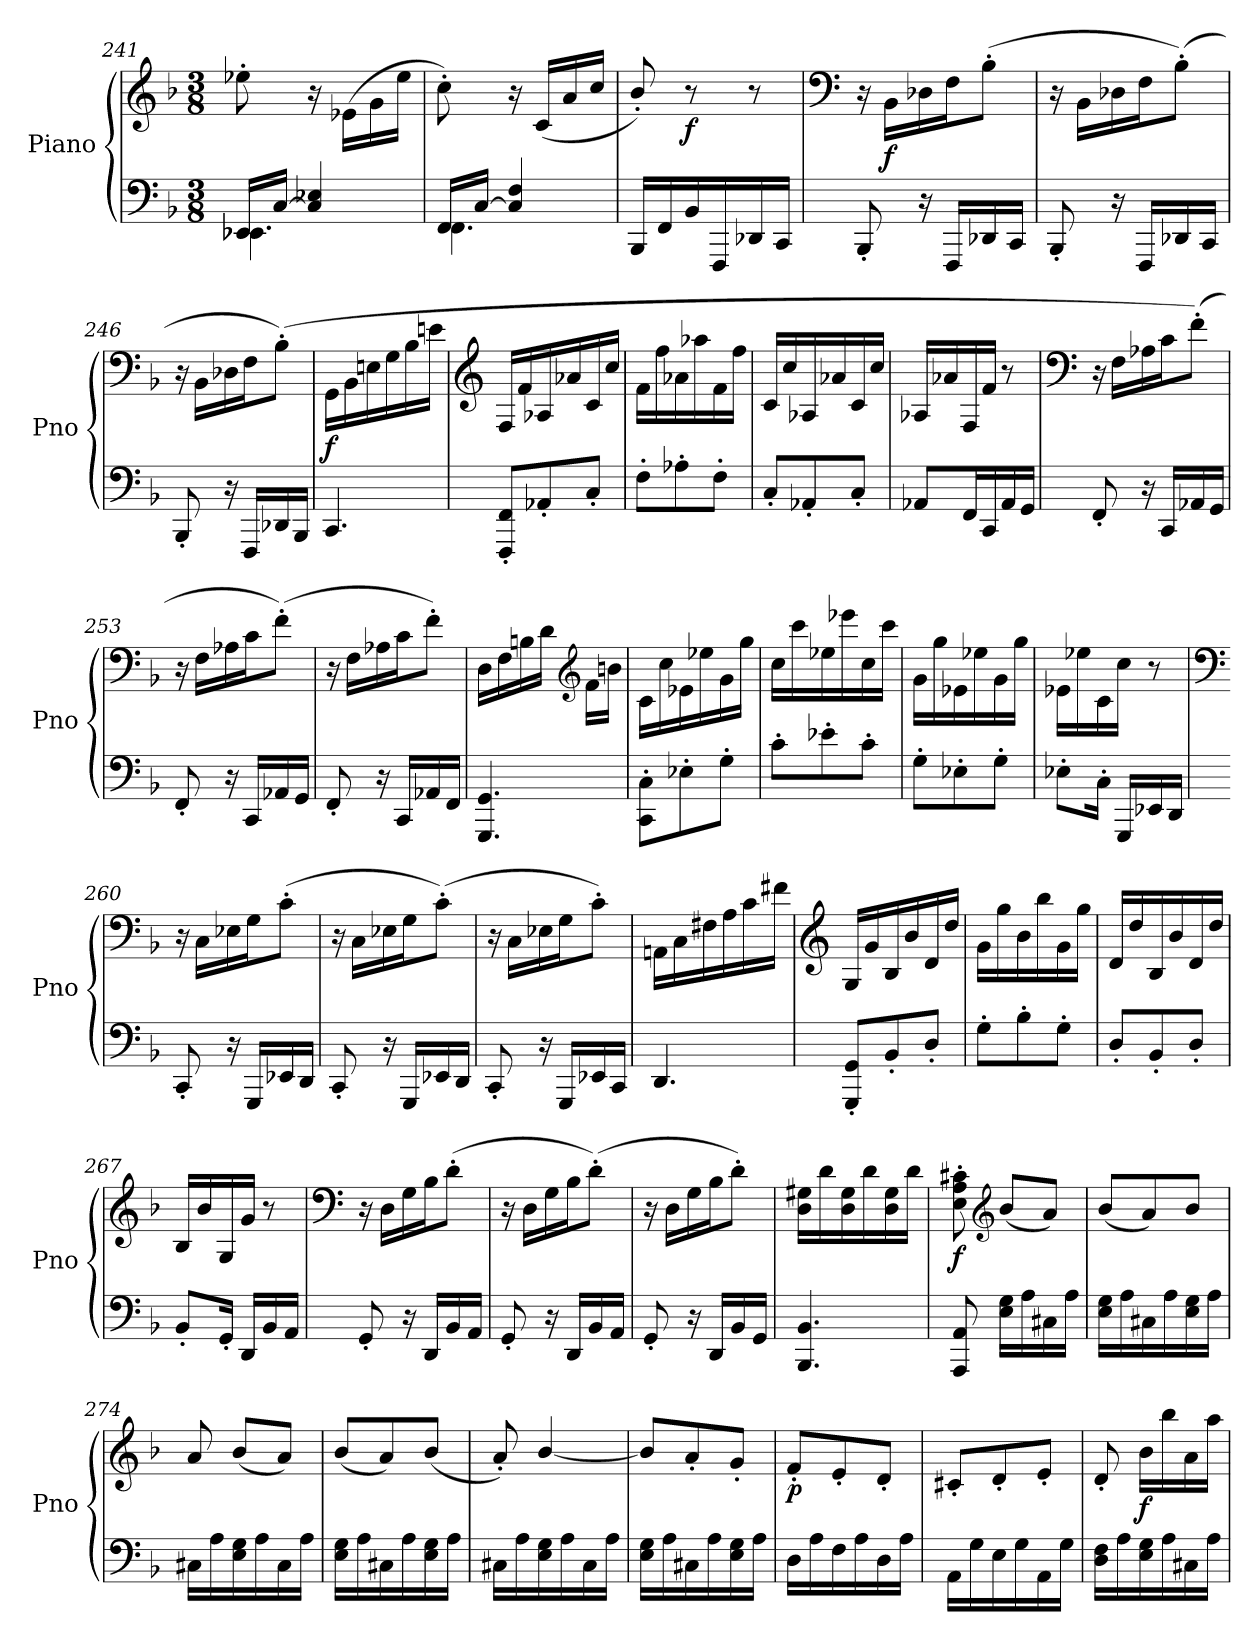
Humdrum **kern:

**kern	**kern	**dynam
*part1	*part1	*part1
*staff2	*staff1	*staff1/2
*I"Piano	*	*
*I'Pno	*	*
*clefF4	*clefG2	*
*k[b-]	*k[b-]	*
*d:	*d:	*
*M3/8	*M3/8	*
=241	=241	=241
*^	*	*
16EE-X/LL	4.EE-\	8ee-X'\	.
[16C/JJ	.	.	.
4C/] 4E-X/	.	16r	.
.	.	(>16e-X\LL	.
.	.	16g\	.
.	.	16ee-\JJ	.
=242	=242	=242	=242
16FF/LL	4.FF\	8cc'\)	.
[16C/JJ	.	.	.
4C/] 4F/	.	16r	.
.	.	(<16c/LL	.
.	.	16a/	.
.	.	16cc/JJ	.
*v	*v	*	*
=243	=243	=243
16BBB-/LL	8b-'/)	.
16FF/	.	.
!	!	!LO:DY:b
16BB-/	8r	f
16FFF/	.	.
16DD-X/	8r	.
16CC/JJ	.	.
=244	=244	=244
*	*clefF4	*
8BBB-'/	16r	.
!	!	!LO:DY:b
.	16BB-\LL	f
16r	16D-X\	.
16FFF/LL	16F\J	.
16DD-X/	(>8B-'\J	.
16CC/JJ	.	.
!!LO:LB:g=z
=245	=245	=245
8BBB-'/	16r	.
.	16BB-\LL	.
16r	16D-X\	.
16FFF/LL	16F\J	.
16DD-X/	(>8B-'\J)	.
16CC/JJ	.	.
=246	=246	=246
8BBB-'/	16r	.
.	16BB-\LL	.
16r	16D-X\	.
16FFF/LL	16F\J	.
16DD-X/	(>8B-'\J)	.
16BBB-/JJ	.	.
=247	=247	=247
!	!	!LO:DY:b
4.CC/	16GG\LL	f
.	16BB-\	.
.	16En\	.
.	16G\	.
.	16B-\	.
.	16en\JJ	.
=248	=248	=248
*	*clefG2	*
8FFF/' 8FF/'L	16F/LL	.
.	16f/	.
8AA-X'/	16A-X/	.
.	16a-X/	.
8C'/J	16c/	.
.	16cc/JJ	.
=249	=249	=249
8F'\L	16f\LL	.
.	16ff\	.
8A-X'\	16a-X\	.
.	16aa-X\	.
8F'\J	16f\	.
.	16ff\JJ	.
=250	=250	=250
8C'/L	16c/LL	.
.	16cc/	.
8AA-X'/	16A-X/	.
.	16a-X/	.
8C'/J	16c/	.
.	16cc/JJ	.
!!LO:PB:g=z
=251	=251	=251
8AA-X/L	16A-X/LL	.
.	16a-X/	.
16FF/L	16F/	.
16CC/	16f/JJ	.
16AA-/	8r	.
16GG/JJ	.	.
=252	=252	=252
*	*clefF4	*
8FF'/	16r	.
.	16F\LL	.
16r	16A-X\	.
16CC/LL	16c\J	.
16AA-X/	(>8f'\J)	.
16GG/JJ	.	.
=253	=253	=253
8FF'/	16r	.
.	16F\LL	.
16r	16A-X\	.
16CC/LL	16c\J	.
16AA-X/	(>8f'\J)	.
16GG/JJ	.	.
=254	=254	=254
8FF'/	16r	.
.	16F\LL	.
16r	16A-X\	.
16CC/LL	16c\J	.
16AA-X/	8f'\J)	.
16FF/JJ	.	.
=255	=255	=255
4.GGG/ 4.GG/	16D\LL	.
.	16F\	.
.	16Bn\	.
.	16d\JJ	.
*	*clefG2	*
.	16f\LL	.
.	16bn\JJ	.
=256	=256	=256
8CC\' 8C\'L	16c\LL	.
.	16cc\	.
8E-X'\	16e-X\	.
.	16ee-X\	.
8G'\J	16g\	.
.	16gg\JJ	.
!!LO:LB:g=z
=257	=257	=257
8c'\L	16cc\LL	.
.	16ccc\	.
8e-X'\	16ee-X\	.
.	16eee-X\	.
8c'\J	16cc\	.
.	16ccc\JJ	.
=258	=258	=258
8G'\L	16g\LL	.
.	16gg\	.
8E-X'\	16e-X\	.
.	16ee-X\	.
8G'\J	16g\	.
.	16gg\JJ	.
=259	=259	=259
8E-X'\L	16e-X\LL	.
.	16ee-X\	.
16C'\Jk	16c\	.
16GGG/LL	16cc\JJ	.
16EE-X/	8r	.
16DD/JJ	.	.
=260	=260	=260
*	*clefF4	*
8CC'/	16r	.
.	16C\LL	.
16r	16E-X\	.
16GGG/LL	16G\J	.
16EE-X/	(>8c'\J	.
16DD/JJ	.	.
=261	=261	=261
8CC'/	16r	.
.	16C\LL	.
16r	16E-X\	.
16GGG/LL	16G\J	.
16EE-X/	(>8c'\J)	.
16DD/JJ	.	.
=262	=262	=262
8CC'/	16r	.
.	16C\LL	.
16r	16E-X\	.
16GGG/LL	16G\J	.
16EE-X/	8c'\J)	.
16CC/JJ	.	.
!!LO:LB:g=z
=263	=263	=263
4.DD/	16AAn\LL	.
.	16C\	.
.	16F#X\	.
.	16A\	.
.	16c\	.
.	16f#X\JJ	.
=264	=264	=264
*	*clefG2	*
8GGG/' 8GG/'L	16G/LL	.
.	16g/	.
8BB-'/	16B-/	.
.	16b-/	.
8D'/J	16d/	.
.	16dd/JJ	.
=265	=265	=265
8G'\L	16g\LL	.
.	16gg\	.
8B-'\	16b-\	.
.	16bb-\	.
8G'\J	16g\	.
.	16gg\JJ	.
=266	=266	=266
8D'/L	16d/LL	.
.	16dd/	.
8BB-'/	16B-/	.
.	16b-/	.
8D'/J	16d/	.
.	16dd/JJ	.
=267	=267	=267
8BB-'/L	16B-/LL	.
.	16b-/	.
16GG'/Jk	16G/	.
16DD/LL	16g/JJ	.
16BB-/	8r	.
16AA/JJ	.	.
=268	=268	=268
*	*clefF4	*
8GG'/	16r	.
.	16D\LL	.
16r	16G\	.
16DD/LL	16B-\J	.
16BB-/	(>8d'\J	.
16AA/JJ	.	.
=269	=269	=269
8GG'/	16r	.
.	16D\LL	.
16r	16G\	.
16DD/LL	16B-\J	.
16BB-/	(>8d'\J)	.
16AA/JJ	.	.
!!LO:LB:g=z
=270	=270	=270
8GG'/	16r	.
.	16D\LL	.
16r	16G\	.
16DD/LL	16B-\J	.
16BB-/	8d'\J)	.
16GG/JJ	.	.
=271	=271	=271
4.BBB-/ 4.BB-/	16D\ 16G#X\LL	.
.	16d\	.
.	16D\ 16G#\	.
.	16d\	.
.	16D\ 16G#\	.
.	16d\JJ	.
=272	=272	=272
!	!	!LO:DY:b
8AAA/ 8AA/	8E\' 8A\' 8c#X\'	f
*	*clefG2	*
16E\ 16G\LL	(<8b-/L	.
16A\	.	.
16C#X\	8a/J)	.
16A\JJ	.	.
=273	=273	=273
16E\ 16G\LL	(<8b-/L	.
16A\	.	.
16C#X\	8a/)	.
16A\	.	.
16E\ 16G\	8b-/J	.
16A\JJ	.	.
=274	=274	=274
16C#X\LL	8a/	.
16A\	.	.
16E\ 16G\	(<8b-/L	.
16A\	.	.
16C#\	8a/J)	.
16A\JJ	.	.
=275	=275	=275
16E\ 16G\LL	(<8b-/L	.
16A\	.	.
16C#X\	8a/)	.
16A\	.	.
16E\ 16G\	(<8b-/J	.
16A\JJ	.	.
=276	=276	=276
16C#X\LL	8a'/)	.
16A\	.	.
16E\ 16G\	[4b-/	.
16A\	.	.
16C#\	.	.
16A\JJ	.	.
!!LO:LB:g=z
=277	=277	=277
16E\ 16G\LL	8b-/L]	.
16A\	.	.
16C#X\	8a'/	.
16A\	.	.
16E\ 16G\	8g'/J	.
16A\JJ	.	.
=278	=278	=278
!	!	!LO:DY:b
16D\LL	8f'/L	p
16A\	.	.
16F\	8e'/	.
16A\	.	.
16D\	8d'/J	.
16A\JJ	.	.
=279	=279	=279
16AA\LL	8c#X'/L	.
16G\	.	.
16E\	8d'/	.
16G\	.	.
16AA\	8e'/J	.
16G\JJ	.	.
=280	=280	=280
16D\ 16F\LL	8d'/	.
16A\	.	.
!	!	!LO:DY:b
16E\ 16G\	16b-\LL	f
16A\	16bb-\	.
16C#X\	16a\	.
16A\JJ	16aa\JJ	.
=	=	=
*-	*-	*-
